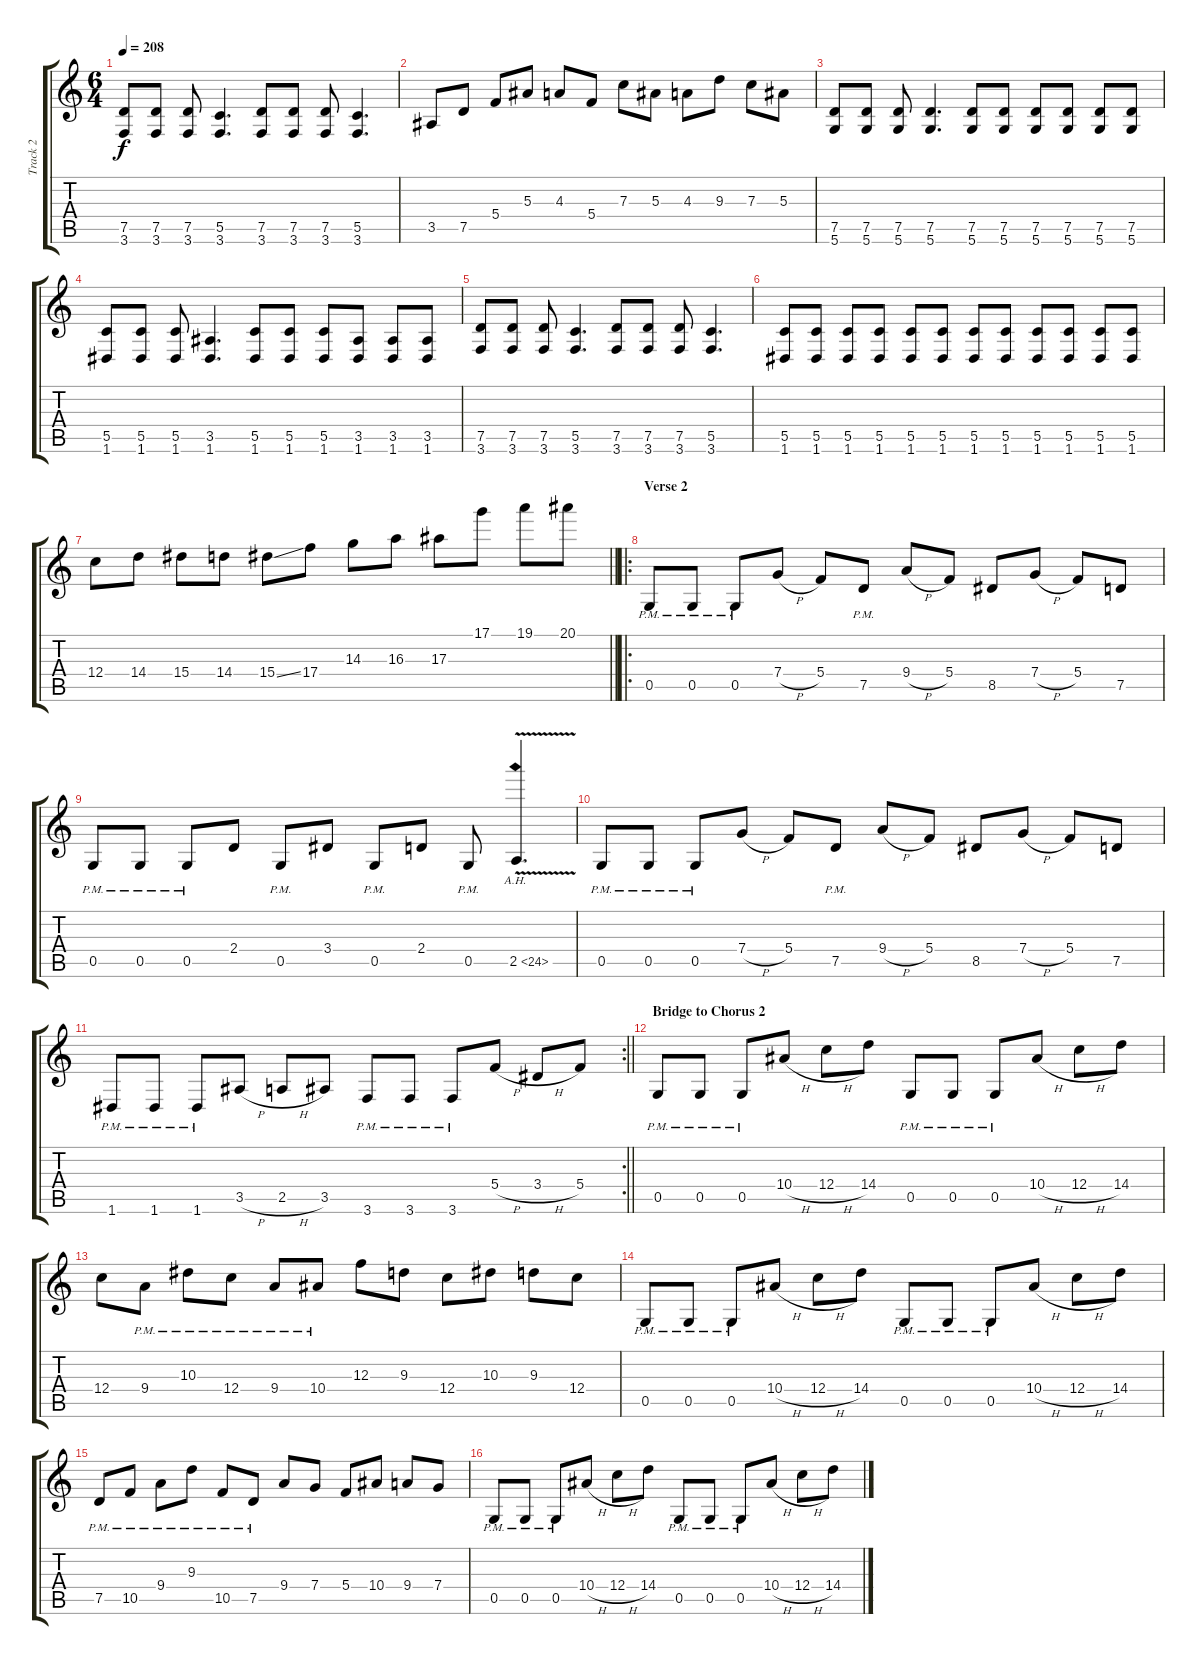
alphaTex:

\track ("Track 2" "Track 2") {instrument distortionguitar}
\staff {score tabs}
\tuning (D4 A3 F3 C3 G2 D2) {hide}
\ts (6 4)
\tempo 208
\clef g2
\ks c
(7.5 3.6).8{dy f} (7.5 3.6).8 (7.5 3.6).8 (5.5 3.6).4{d} (7.5 3.6).8 (7.5 3.6).8 (7.5 3.6).8 (5.5 3.6).4{d} |
3.5.8 7.5.8 5.4.8 5.3.8 4.3.8 5.4.8 7.3.8 5.3.8 4.3.8 9.3.8 7.3.8 5.3.8 |
(7.5 5.6).8 (7.5 5.6).8 (7.5 5.6).8 (7.5 5.6).4{d} (7.5 5.6).8 (7.5 5.6).8 (7.5 5.6).8 (7.5 5.6).8 (7.5 5.6).8 (7.5 5.6).8 |
(5.5 1.6).8 (5.5 1.6).8 (5.5 1.6).8 (3.5 1.6).4{d} (5.5 1.6).8 (5.5 1.6).8 (5.5 1.6).8 (3.5 1.6).8 (3.5 1.6).8 (3.5 1.6).8 |
(7.5 3.6).8 (7.5 3.6).8 (7.5 3.6).8 (5.5 3.6).4{d} (7.5 3.6).8 (7.5 3.6).8 (7.5 3.6).8 (5.5 3.6).4{d} |
(5.5 1.6).8 (5.5 1.6).8 (5.5 1.6).8 (5.5 1.6).8 (5.5 1.6).8 (5.5 1.6).8 (5.5 1.6).8 (5.5 1.6).8 (5.5 1.6).8 (5.5 1.6).8 (5.5 1.6).8 (5.5 1.6).8 |
\barLineRight lightlight
12.4.8 14.4.8 15.4.8 14.4.8 15.4{ss}.8 17.4.8 14.3.8 16.3.8 17.3.8 17.1.8 19.1.8 20.1.8 |
\ro
\section ("" "Verse 2")
0.5{pm}.8 0.5{pm}.8 0.5{pm}.8 7.4{h}.8 5.4.8 7.5{pm}.8 9.4{h}.8 5.4.8 8.5.8 7.4{h}.8 5.4.8 7.5.8 |
0.5{pm}.8 0.5{pm}.8 0.5{pm}.8 2.4.8 0.5{pm}.8 3.4.8 0.5{pm}.8 2.4.8 0.5{pm}.8 2.5{ah 22 v}.4{d} |
0.5{pm}.8 0.5{pm}.8 0.5{pm}.8 7.4{h}.8 5.4.8 7.5{pm}.8 9.4{h}.8 5.4.8 8.5.8 7.4{h}.8 5.4.8 7.5.8 |
\rc 2
\barLineRight lightlight
1.6{pm}.8 1.6{pm}.8 1.6{pm}.8 3.5{h}.8 2.5{h}.8 3.5.8 3.6{pm}.8 3.6{pm}.8 3.6{pm}.8 5.4{h}.8 3.4{h}.8 5.4.8 |
\section ("" "Bridge to Chorus 2")
0.5{pm}.8 0.5{pm}.8 0.5{pm}.8 10.4{h}.8 12.4{h}.8 14.4.8 0.5{pm}.8 0.5{pm}.8 0.5{pm}.8 10.4{h}.8 12.4{h}.8 14.4.8 |
12.4.8 9.4{pm}.8 10.3{pm}.8 12.4{pm}.8 9.4{pm}.8 10.4{pm}.8 12.3.8 9.3.8 12.4.8 10.3.8 9.3.8 12.4.8 |
0.5{pm}.8 0.5{pm}.8 0.5{pm}.8 10.4{h}.8 12.4{h}.8 14.4.8 0.5{pm}.8 0.5{pm}.8 0.5{pm}.8 10.4{h}.8 12.4{h}.8 14.4.8 |
7.5{pm}.8 10.5{pm}.8 9.4{pm}.8 9.3{pm}.8 10.5{pm}.8 7.5{pm}.8 9.4.8 7.4.8 5.4.8 10.4.8 9.4.8 7.4.8 |
0.5{pm}.8 0.5{pm}.8 0.5{pm}.8 10.4{h}.8 12.4{h}.8 14.4.8 0.5{pm}.8 0.5{pm}.8 0.5{pm}.8 10.4{h}.8 12.4{h}.8 14.4.8
